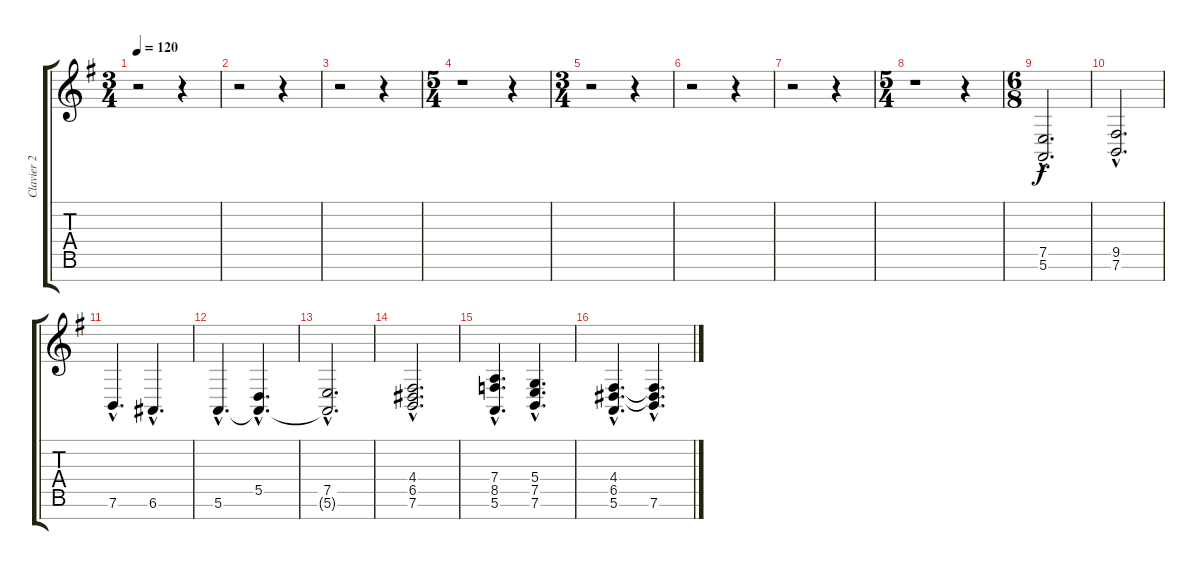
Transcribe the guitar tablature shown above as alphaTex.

\track ("Clavier 2" "Clavier 2") {instrument stringensemble1}
\staff {score tabs}
\tuning (E4 B3 G3 D3 A2 E2 B1) {hide}
\ts (3 4)
\tempo 120
\clef g2
\ks g
r.2{dy f} r.4 |
r.2 r.4 |
r.2 r.4 |
\ts (5 4)
r.1 r.4 |
\ts (3 4)
r.2 r.4 |
r.2 r.4 |
r.2 r.4 |
\ts (5 4)
r.1 r.4 |
\ts (6 8)
(7.5{hac} 5.6{hac}).2{d} |
(9.5{hac} 7.6{hac}).2{d} |
7.6{hac}.4{d} 6.6{hac}.4{d} |
5.6{hac}.4{d} (5.5{hac} 5.6{hac t}).4{d} |
(7.5{hac} 5.6{hac t}).2{d} |
(4.4{hac} 6.5{hac} 7.6{hac}).2{d} |
(7.4{hac} 8.5{hac} 5.6{hac}).4{d} (5.4{hac} 7.5{hac} 7.6{hac}).4{d} |
(4.4{hac} 6.5{hac} 5.6{hac}).4{d} (4.4{hac t} 6.5{hac t} 7.6{hac}).4{d}
